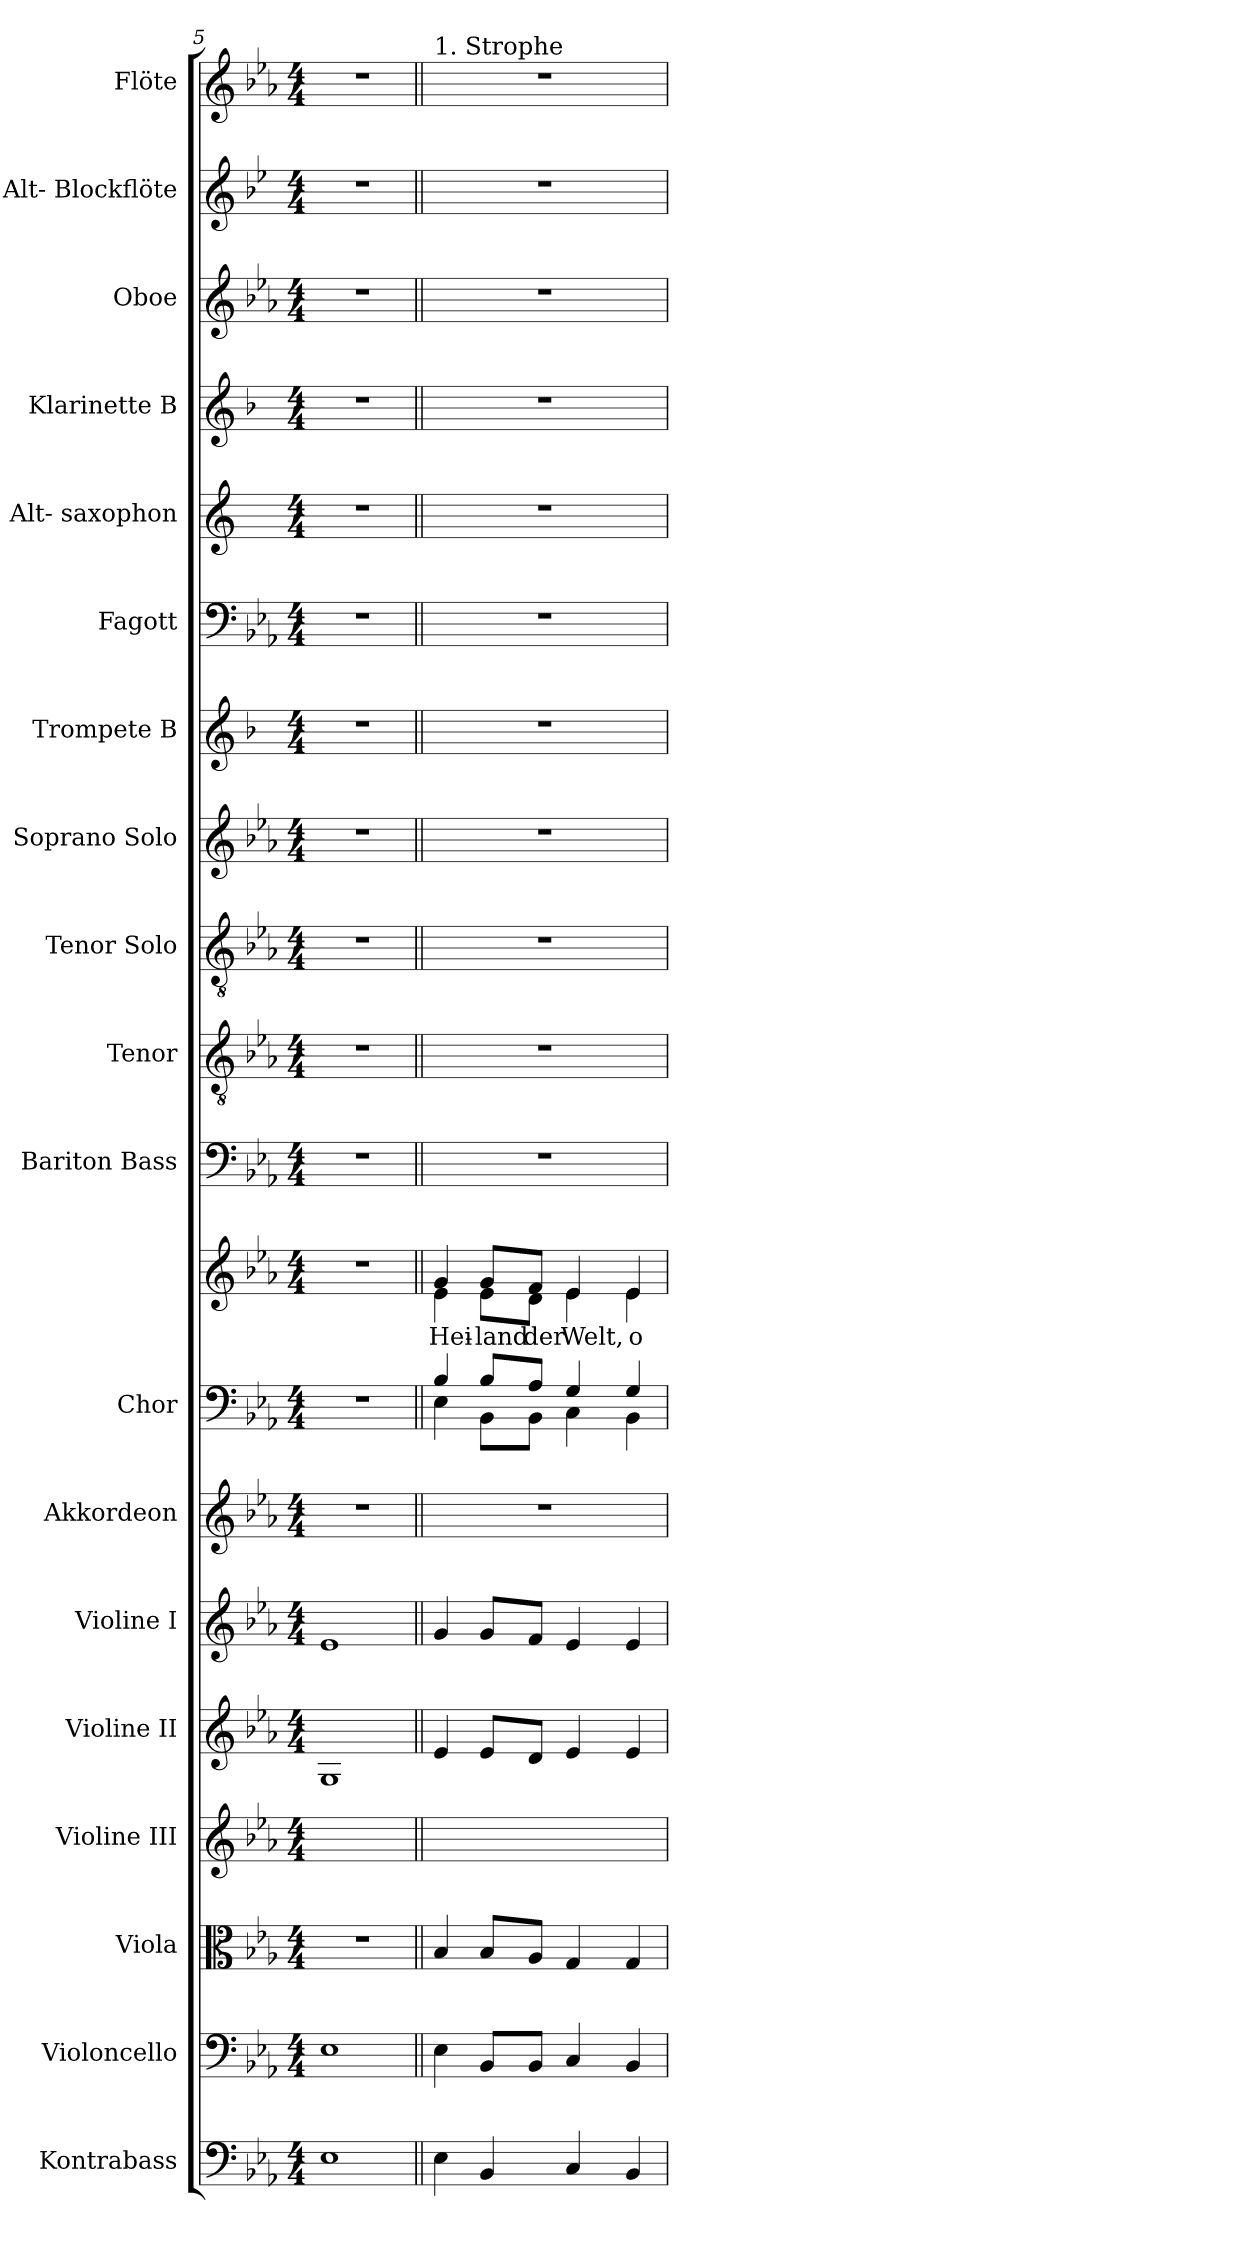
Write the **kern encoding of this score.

**kern	**kern	**kern	**kern	**kern	**kern	**kern	**kern	**kern	**text	**kern	**kern	**kern	**kern	**kern	**kern	**kern	**kern	**kern	**kern	**kern
*part19	*part18	*part17	*part16	*part15	*part14	*part13	*part12	*part12	*part12	*part11	*part10	*part9	*part8	*part7	*part6	*part5	*part4	*part3	*part2	*part1
*staff20	*staff19	*staff18	*staff17	*staff16	*staff15	*staff14	*staff13	*staff12	*staff12	*staff11	*staff10	*staff9	*staff8	*staff7	*staff6	*staff5	*staff4	*staff3	*staff2	*staff1
*I"Kontrabass	*I"Violoncello	*I"Viola	*I"Violine III	*I"Violine II	*I"Violine I	*I"Akkordeon	*I"Chor	*	*	*I"Bariton Bass	*I"Tenor	*I"Tenor Solo	*I"Soprano Solo	*I"Trompete B	*I"Fagott	*I"Alt- saxophon	*I"Klarinette B	*I"Oboe	*I"Alt- Blockflöte	*I"Flöte
*I'Kb.	*I'Vc.	*I'Vla.	*I'Vln. III	*I'Vln. II	*I'Vln. I	*I'Akk.	*I'Chor	*	*	*I'B	*I'T	*I'T. Solo	*I'S. Solo	*I'Tpt.	*I'Fgt.	*I'ASax.	*I'Kl.	*I'Ob.	*I'ABfl.	*I'Fl.
*clefF4	*clefF4	*clefC3	*clefG2	*clefG2	*clefG2	*clefG2	*clefF4	*clefG2	*	*clefF4	*clefGv2	*clefGv2	*clefG2	*clefG2	*clefF4	*clefG2	*clefG2	*clefG2	*clefG2	*clefG2
*ITrd7c12	*	*	*	*	*	*	*	*	*	*	*ITrd7c12	*ITrd7c12	*	*ITrd1c2	*	*ITrd5c9	*ITrd1c2	*	*ITrd-3c-5	*
*k[b-e-a-]	*k[b-e-a-]	*k[b-e-a-]	*k[b-e-a-]	*k[b-e-a-]	*k[b-e-a-]	*k[b-e-a-]	*k[b-e-a-]	*k[b-e-a-]	*	*k[b-e-a-]	*k[b-e-a-]	*k[b-e-a-]	*k[b-e-a-]	*k[b-e-a-]	*k[b-e-a-]	*k[b-e-a-]	*k[b-e-a-]	*k[b-e-a-]	*k[b-e-a-]	*k[b-e-a-]
*E-:	*E-:	*E-:	*E-:	*E-:	*E-:	*E-:	*E-:	*E-:	*	*E-:	*E-:	*E-:	*E-:	*E-:	*E-:	*E-:	*E-:	*E-:	*E-:	*E-:
*M4/4	*M4/4	*M4/4	*M4/4	*M4/4	*M4/4	*M4/4	*M4/4	*M4/4	*	*M4/4	*M4/4	*M4/4	*M4/4	*M4/4	*M4/4	*M4/4	*M4/4	*M4/4	*M4/4	*M4/4
=5	=5	=5	=5	=5	=5	=5	=5	=5	=5	=5	=5	=5	=5	=5	=5	=5	=5	=5	=5	=5
1EE-i	1E-i	1r	1ryy	1Gi	1e-i	1r	1r	1r	.	1r	1r	1r	1r	1r	1r	1r	1r	1r	1r	1r
=6||	=6||	=6||	=6||	=6||	=6||	=6||	=6||	=6||	=6||	=6||	=6||	=6||	=6||	=6||	=6||	=6||	=6||	=6||	=6||	=6||
*	*	*	*	*	*	*	*^	*	*	*	*	*	*	*	*	*	*	*	*	*
!	!	!	!	!	!	!	!	!	!	!	!	!	!	!	!	!	!	!	!	!	!LO:TX:a:t=1. Strophe
!	!	!	!	!	!	!	!	!	!	!LO:LY:b:color=#000000	!	!	!	!	!	!	!	!	!	!	!
*	*	*	*	*	*	*	*	*	*^	*	*	*	*	*	*	*	*	*	*	*	*
4EE-i\	4E-i\	4B-i/	4B-i/yy	4e-i/	4gi/	1r	4B-i/	4E-i\	4gi/	4e-i\	Hei-	1r	1r	1r	1r	1r	1r	1r	1r	1r	1r	1r
!	!	!	!	!	!	!	!	!	!	!	!LO:LY:b:color=#000000	!	!	!	!	!	!	!	!	!	!	!
4BBB-i/	8BB-i/L	8B-i/L	8B-i/Lyy	8e-i/L	8gi/L	.	8B-i/L	8BB-i\L	8gi/L	8e-i\L	-land	.	.	.	.	.	.	.	.	.	.	.
!	!	!	!	!	!	!	!	!	!	!	!LO:LY:b:color=#000000	!	!	!	!	!	!	!	!	!	!	!
.	8BB-i/J	8A-i/J	8A-i/Jyy	8di/J	8fi/J	.	8A-i/J	8BB-i\J	8fi/J	8di\J	der	.	.	.	.	.	.	.	.	.	.	.
!	!	!	!	!	!	!	!	!	!	!	!LO:LY:b:color=#000000	!	!	!	!	!	!	!	!	!	!	!
4CCi/	4Ci/	4Gi/	4Gi/yy	4e-i/	4e-i/	.	4Gi/	4Ci\	4e-i/	4e-i\	Welt,	.	.	.	.	.	.	.	.	.	.	.
!	!	!	!	!	!	!	!	!	!	!	!LO:LY:b:color=#000000	!	!	!	!	!	!	!	!	!	!	!
4BBB-i/	4BB-i/	4Gi/	4Gi/yy	4e-i/	4e-i/	.	4Gi/	4BB-i\	4e-i/	4e-i\	o	.	.	.	.	.	.	.	.	.	.	.
*	*	*	*	*	*	*	*v	*v	*	*	*	*	*	*	*	*	*	*	*	*	*	*
*	*	*	*	*	*	*	*	*v	*v	*	*	*	*	*	*	*	*	*	*	*	*
=	=	=	=	=	=	=	=	=	=	=	=	=	=	=	=	=	=	=	=	=
*-	*-	*-	*-	*-	*-	*-	*-	*-	*-	*-	*-	*-	*-	*-	*-	*-	*-	*-	*-	*-
